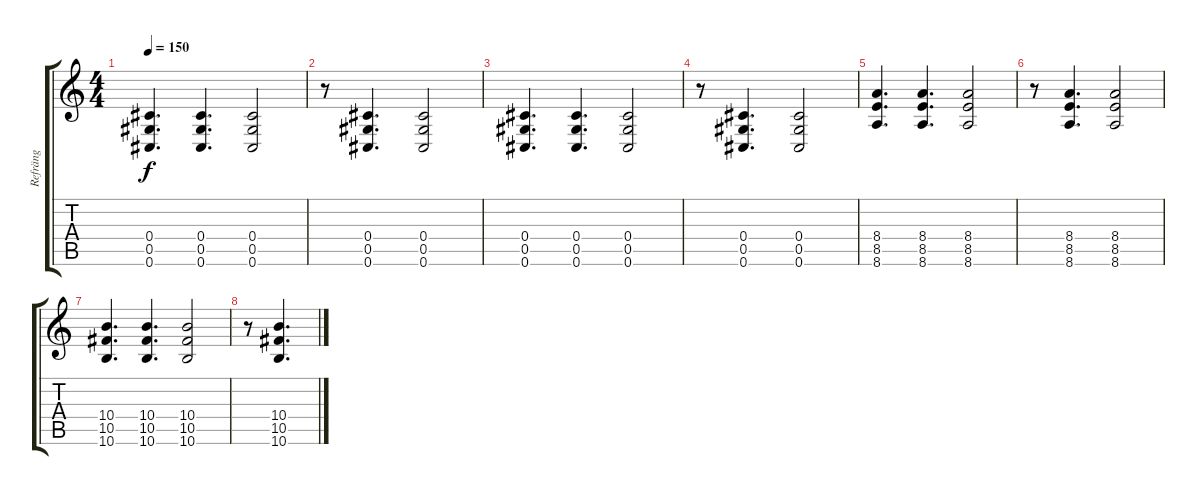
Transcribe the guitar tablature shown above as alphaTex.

\track ("Refräng" "Refräng") {instrument distortionguitar}
\staff {score tabs}
\tuning (Eb4 Bb3 Gb3 Db3 Ab2 Db2) {hide}
\ts (4 4)
\tempo 150
\clef g2
\ks c
(0.4 0.5 0.6).4{d dy f} (0.4 0.5 0.6).4{d} (0.4 0.5 0.6).2 |
r.8 (0.4 0.5 0.6).4{d} (0.4 0.5 0.6).2 |
(0.4 0.5 0.6).4{d} (0.4 0.5 0.6).4{d} (0.4 0.5 0.6).2 |
r.8 (0.4 0.5 0.6).4{d} (0.4 0.5 0.6).2 |
(8.4 8.5 8.6).4{d} (8.4 8.5 8.6).4{d} (8.4 8.5 8.6).2 |
r.8 (8.4 8.5 8.6).4{d} (8.4 8.5 8.6).2 |
(10.4 10.5 10.6).4{d} (10.4 10.5 10.6).4{d} (10.4 10.5 10.6).2 |
r.8 (10.4 10.5 10.6).4{d}
